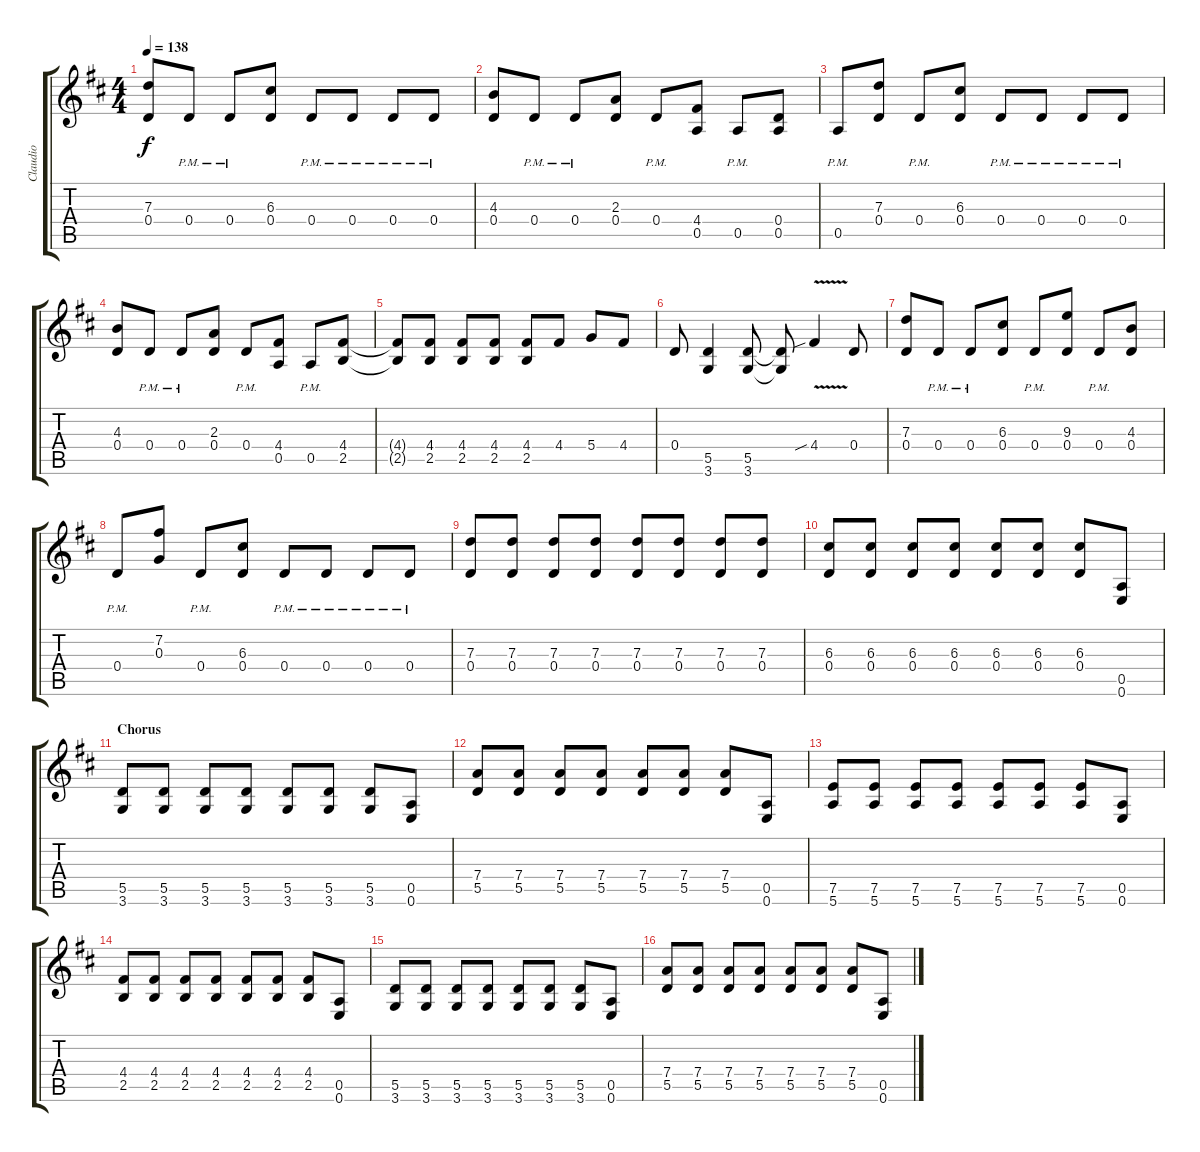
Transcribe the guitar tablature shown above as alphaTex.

\track ("Claudio" "Claudio") {instrument overdrivenguitar}
\staff {score tabs}
\tuning (E4 B3 G3 D3 A2 E2) {hide}
\ts (4 4)
\tempo 138
\clef g2
\ks d
(7.3 0.4).8{dy f} 0.4{pm}.8 0.4{pm}.8 (6.3 0.4).8 0.4{pm}.8 0.4{pm}.8 0.4{pm}.8 0.4{pm}.8 |
(4.3 0.4).8 0.4{pm}.8 0.4{pm}.8 (2.3 0.4).8 0.4{pm}.8 (4.4 0.5).8 0.5{pm}.8 (0.4 0.5).8 |
0.5{pm}.8 (7.3 0.4).8 0.4{pm}.8 (6.3 0.4).8 0.4{pm}.8 0.4{pm}.8 0.4{pm}.8 0.4{pm}.8 |
(4.3 0.4).8 0.4{pm}.8 0.4{pm}.8 (2.3 0.4).8 0.4{pm}.8 (4.4 0.5).8 0.5{pm}.8 (4.4 2.5).8 |
(4.4{t} 2.5{t}).8 (4.4 2.5).8 (4.4 2.5).8 (4.4 2.5).8 (4.4 2.5).8 4.4.8 5.4.8 4.4.8 |
0.4.8 (5.5 3.6).4 (5.5 3.6).8 (5.5{t} 3.6{t}).8 4.4{v sib}.4 0.4.8 |
(7.3 0.4).8 0.4{pm}.8 0.4{pm}.8 (6.3 0.4).8 0.4{pm}.8 (9.3 0.4).8 0.4{pm}.8 (4.3 0.4).8 |
0.4{pm}.8 (7.2 0.3).8 0.4{pm}.8 (6.3 0.4).8 0.4{pm}.8 0.4{pm}.8 0.4{pm}.8 0.4{pm}.8 |
(7.3 0.4).8 (7.3 0.4).8 (7.3 0.4).8 (7.3 0.4).8 (7.3 0.4).8 (7.3 0.4).8 (7.3 0.4).8 (7.3 0.4).8 |
(6.3 0.4).8 (6.3 0.4).8 (6.3 0.4).8 (6.3 0.4).8 (6.3 0.4).8 (6.3 0.4).8 (6.3 0.4).8 (0.5 0.6).8 |
\section ("" "Chorus")
(5.5 3.6).8 (5.5 3.6).8 (5.5 3.6).8 (5.5 3.6).8 (5.5 3.6).8 (5.5 3.6).8 (5.5 3.6).8 (0.5 0.6).8 |
(7.4 5.5).8 (7.4 5.5).8 (7.4 5.5).8 (7.4 5.5).8 (7.4 5.5).8 (7.4 5.5).8 (7.4 5.5).8 (0.5 0.6).8 |
(7.5 5.6).8 (7.5 5.6).8 (7.5 5.6).8 (7.5 5.6).8 (7.5 5.6).8 (7.5 5.6).8 (7.5 5.6).8 (0.5 0.6).8 |
(4.4 2.5).8 (4.4 2.5).8 (4.4 2.5).8 (4.4 2.5).8 (4.4 2.5).8 (4.4 2.5).8 (4.4 2.5).8 (0.5 0.6).8 |
(5.5 3.6).8 (5.5 3.6).8 (5.5 3.6).8 (5.5 3.6).8 (5.5 3.6).8 (5.5 3.6).8 (5.5 3.6).8 (0.5 0.6).8 |
(7.4 5.5).8 (7.4 5.5).8 (7.4 5.5).8 (7.4 5.5).8 (7.4 5.5).8 (7.4 5.5).8 (7.4 5.5).8 (0.5 0.6).8
